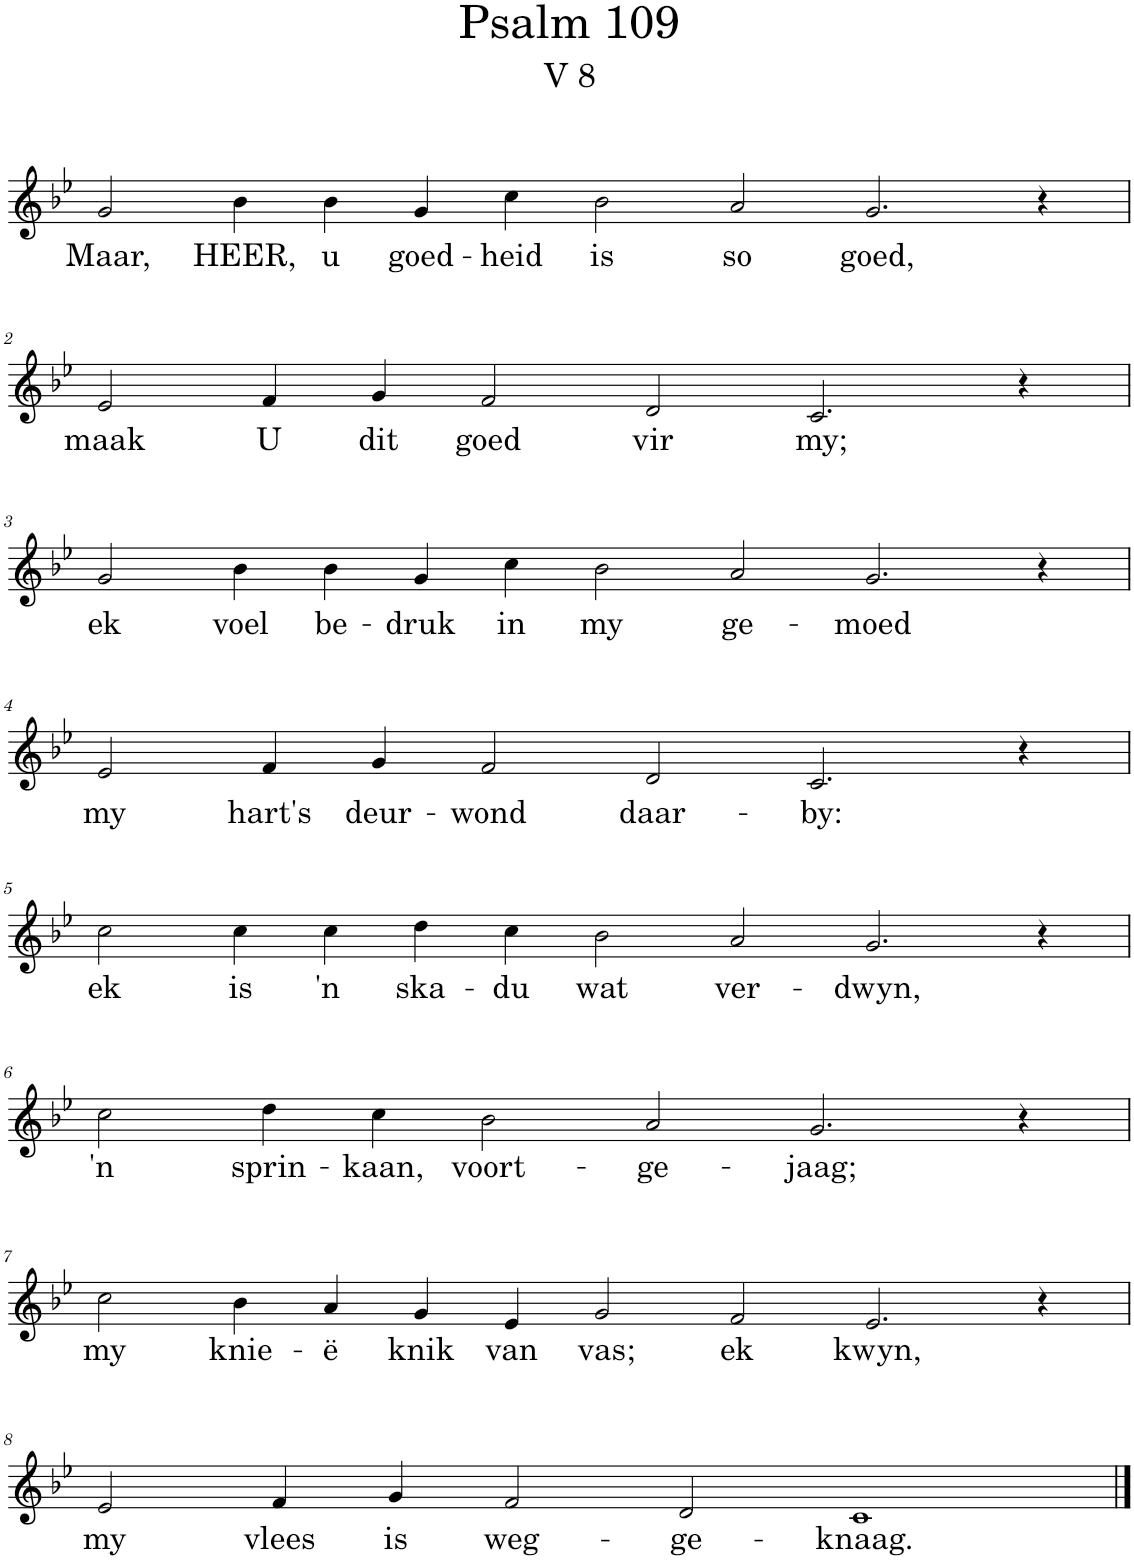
**kern	**text
*part1	*part1
*staff1	*staff1
*I"Pipe Organ	*
*I'Org.	*
*clefG2	*
*k[b-e-]	*
*M14/4	*
=1	=1
!	!LO:LY:b
2g/	Maar,
!	!LO:LY:b
4b-\	HEER,
!	!LO:LY:b
4b-\	u
!	!LO:LY:b
4g/	goed-
!	!LO:LY:b
4cc\	-heid
!	!LO:LY:b
2b-\	is
!	!LO:LY:b
2a/	so
!	!LO:LY:b
2.g/	goed,
4r	.
!!LO:LB:g=z
=2	=2
*M12/4	*
!	!LO:LY:b
2e-/	maak
!	!LO:LY:b
4f/	U
!	!LO:LY:b
4g/	dit
!	!LO:LY:b
2f/	goed
!	!LO:LY:b
2d/	vir
!	!LO:LY:b
2.c/	my;
4r	.
!!LO:LB:g=z
=3	=3
*M14/4	*
!	!LO:LY:b
2g/	ek
!	!LO:LY:b
4b-\	voel
!	!LO:LY:b
4b-\	be-
!	!LO:LY:b
4g/	-druk
!	!LO:LY:b
4cc\	in
!	!LO:LY:b
2b-\	my
!	!LO:LY:b
2a/	ge-
!	!LO:LY:b
2.g/	-moed
4r	.
!!LO:LB:g=z
=4	=4
*M12/4	*
!	!LO:LY:b
2e-/	my
!	!LO:LY:b
4f/	hart's
!	!LO:LY:b
4g/	deur-
!	!LO:LY:b
2f/	-wond
!	!LO:LY:b
2d/	daar-
!	!LO:LY:b
2.c/	-by:
4r	.
!!LO:LB:g=z
=5	=5
*M14/4	*
!	!LO:LY:b
2cc\	ek
!	!LO:LY:b
4cc\	is
!	!LO:LY:b
4cc\	'n
!	!LO:LY:b
4dd\	ska-
!	!LO:LY:b
4cc\	-du
!	!LO:LY:b
2b-\	wat
!	!LO:LY:b
2a/	ver-
!	!LO:LY:b
2.g/	-dwyn,
4r	.
!!LO:LB:g=z
=6	=6
*M12/4	*
!	!LO:LY:b
2cc\	'n
!	!LO:LY:b
4dd\	sprin-
!	!LO:LY:b
4cc\	-kaan,
!	!LO:LY:b
2b-\	voort-
!	!LO:LY:b
2a/	-ge-
!	!LO:LY:b
2.g/	-jaag;
4r	.
!!LO:LB:g=z
=7	=7
*M14/4	*
!	!LO:LY:b
2cc\	my
!	!LO:LY:b
4b-\	knie-
!	!LO:LY:b
4a/	-ë
!	!LO:LY:b
4g/	knik
!	!LO:LY:b
4e-/	van
!	!LO:LY:b
2g/	vas;
!	!LO:LY:b
2f/	ek
!	!LO:LY:b
2.e-/	kwyn,
4r	.
!!LO:LB:g=z
=8	=8
!	!LO:LY:b
2e-/	my
!	!LO:LY:b
4f/	vlees
!	!LO:LY:b
4g/	is
!	!LO:LY:b
2f/	weg-
!	!LO:LY:b
2d/	-ge-
!	!LO:LY:b
1c	-knaag.
==	==
*-	*-
